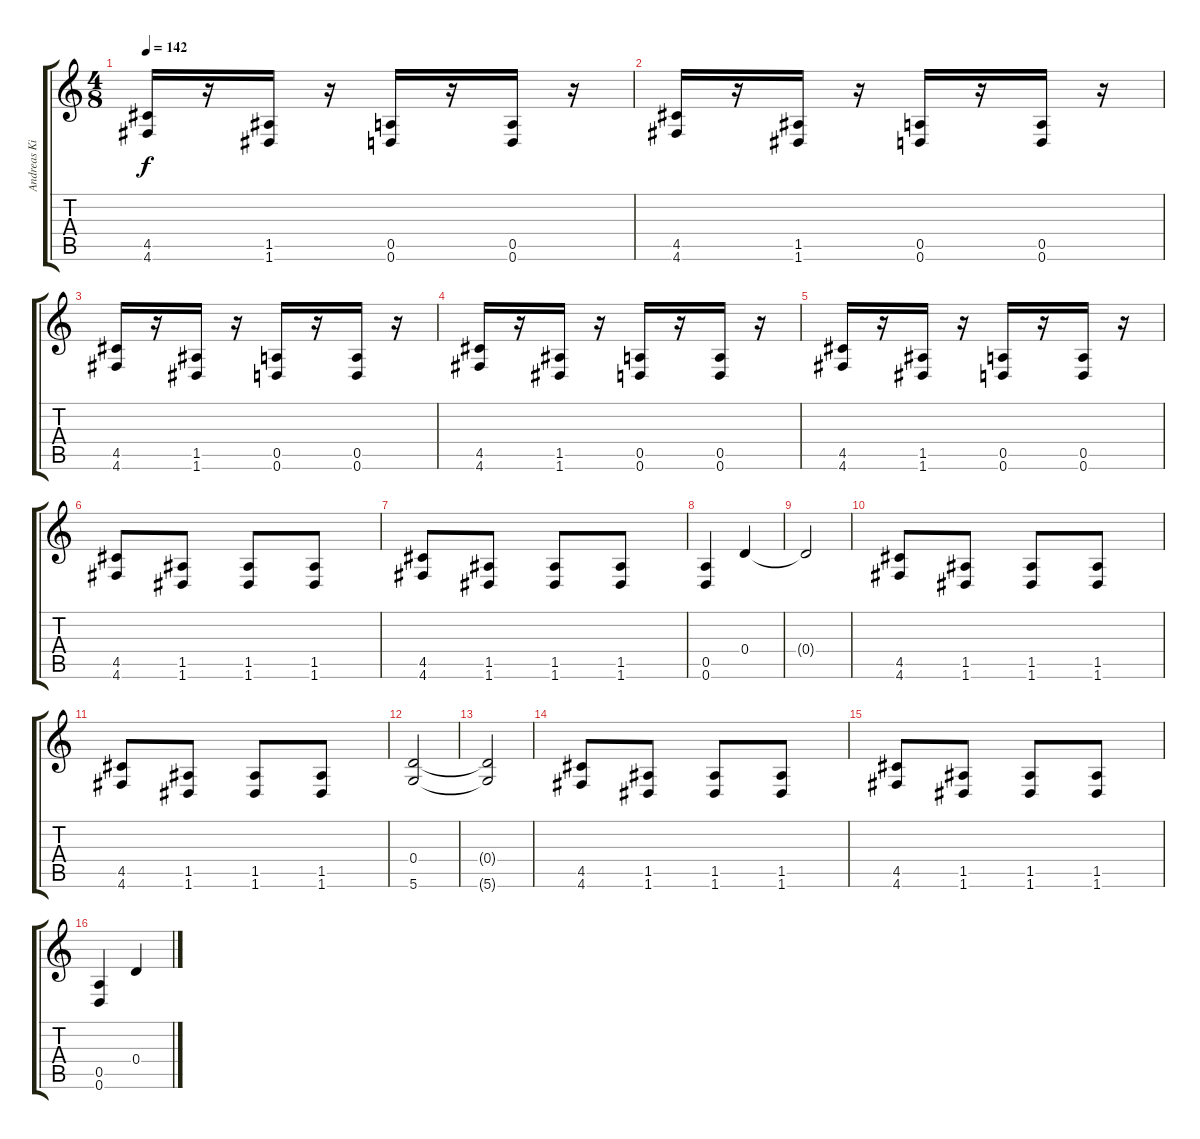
\track ("Andreas Kisser" "Andreas Ki") {instrument distortionguitar}
\staff {score tabs}
\tuning (E4 B3 G3 D3 A2 D2) {hide}
\ts (4 8)
\tempo 142
\clef g2
\ks c
(4.5 4.6).16{dy f} r.16 (1.5 1.6).16 r.16 (0.5 0.6).16 r.16 (0.5 0.6).16 r.16 |
(4.5 4.6).16 r.16 (1.5 1.6).16 r.16 (0.5 0.6).16 r.16 (0.5 0.6).16 r.16 |
(4.5 4.6).16 r.16 (1.5 1.6).16 r.16 (0.5 0.6).16 r.16 (0.5 0.6).16 r.16 |
(4.5 4.6).16 r.16 (1.5 1.6).16 r.16 (0.5 0.6).16 r.16 (0.5 0.6).16 r.16 |
(4.5 4.6).16 r.16 (1.5 1.6).16 r.16 (0.5 0.6).16 r.16 (0.5 0.6).16 r.16 |
(4.5 4.6).8 (1.5 1.6).8 (1.5 1.6).8 (1.5 1.6).8 |
(4.5 4.6).8 (1.5 1.6).8 (1.5 1.6).8 (1.5 1.6).8 |
(0.5 0.6).4 0.4.4 |
0.4{t}.2 |
(4.5 4.6).8 (1.5 1.6).8 (1.5 1.6).8 (1.5 1.6).8 |
(4.5 4.6).8 (1.5 1.6).8 (1.5 1.6).8 (1.5 1.6).8 |
(0.4 5.6).2 |
(0.4{t} 5.6{t}).2 |
(4.5 4.6).8 (1.5 1.6).8 (1.5 1.6).8 (1.5 1.6).8 |
(4.5 4.6).8 (1.5 1.6).8 (1.5 1.6).8 (1.5 1.6).8 |
(0.5 0.6).4 0.4.4
